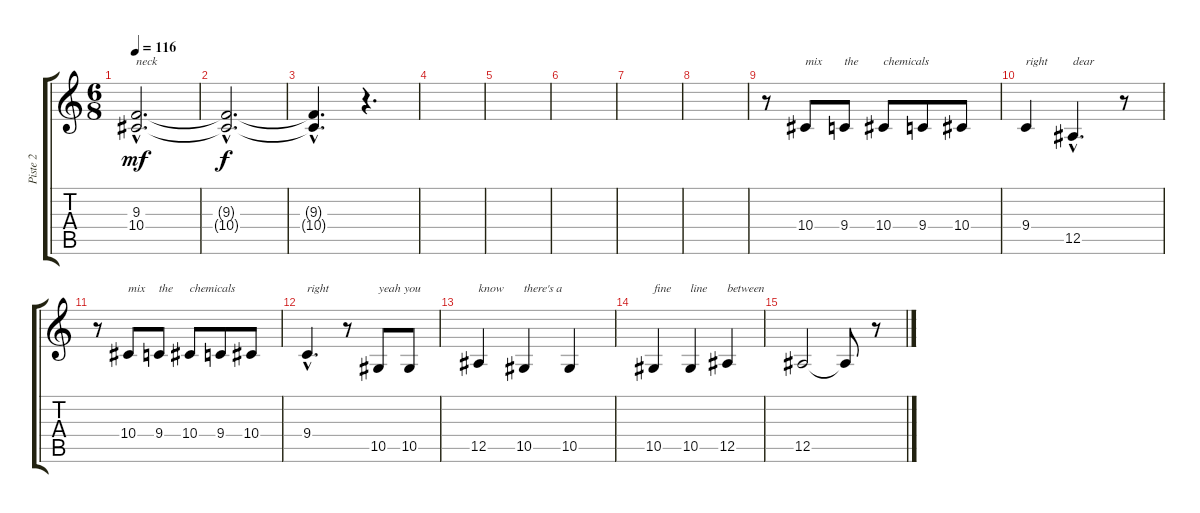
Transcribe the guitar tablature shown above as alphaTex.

\track ("Piste 2" "Piste 2") {instrument tangoaccordion}
\staff {score tabs}
\tuning (F4 C4 Ab3 Eb3 Bb2 F2) {hide}
\ts (6 8)
\tempo 116
\clef g2
\ks c
(9.3{hac} 10.4{hac}).2{d txt "neck" dy mf} |
(9.3{hac t} 10.4{hac t}).2{d dy f} |
(9.3{hac t} 10.4{hac t}).4{d} r.4{d} |
|
|
|
|
|
r.8 10.4.8{txt "mix "} 9.4.8{txt "the"} 10.4.8{txt "chemicals"} 9.4.8 10.4.8 |
9.4.4{txt "right"} 12.5{hac}.4{d txt "dear"} r.8 |
r.8 10.4.8{txt "mix"} 9.4.8{txt "the"} 10.4.8{txt "chemicals"} 9.4.8 10.4.8 |
9.4{hac}.4{d txt "right"} r.8 10.5.8{txt "yeah you"} 10.5.8 |
12.5.4{txt "know"} 10.5.4{txt "there's a"} 10.5.4 |
10.5.4{txt "fine "} 10.5.4{txt "line"} 12.5.4{txt "between"} |
12.5.2 12.5{t}.8 r.8
